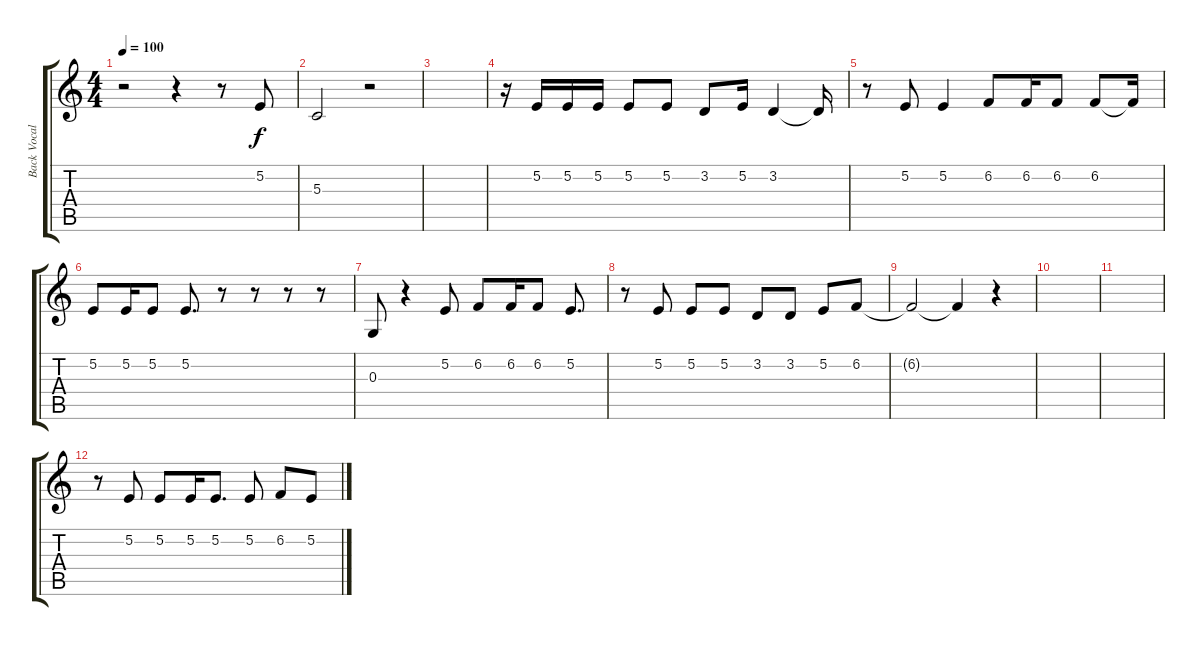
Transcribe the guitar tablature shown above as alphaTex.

\track ("Back Vocal" "Back Vocal") {instrument clarinet}
\staff {score tabs}
\tuning (E4 B3 G3 D3 A2 E2) {hide}
\ts (4 4)
\tempo 100
\clef g2
\ks c
r.2{dy f instrument clarinet} r.4 r.8 5.2.8 |
5.3.2 r.2 |
|
r.16 5.2.16 5.2.16 5.2.16 5.2.8 5.2.8 3.2.8 5.2.16 3.2.4 3.2{t}.16 |
r.8 5.2.8 5.2.4 6.2.8 6.2.16 6.2.8 6.2.8 6.2{t}.16 |
5.2.8 5.2.16 5.2.8 5.2.8{d} r.8 r.8 r.8 r.8 |
0.3.8 r.4 5.2.8 6.2.8 6.2.16 6.2.8 5.2.8{d} |
r.8 5.2.8 5.2.8 5.2.8 3.2.8 3.2.8 5.2.8 6.2.8 |
6.2{t}.2 6.2{t}.4 r.4 |
|
|
r.8 5.2.8 5.2.8 5.2.16 5.2.8{d} 5.2.8 6.2.8 5.2.8
